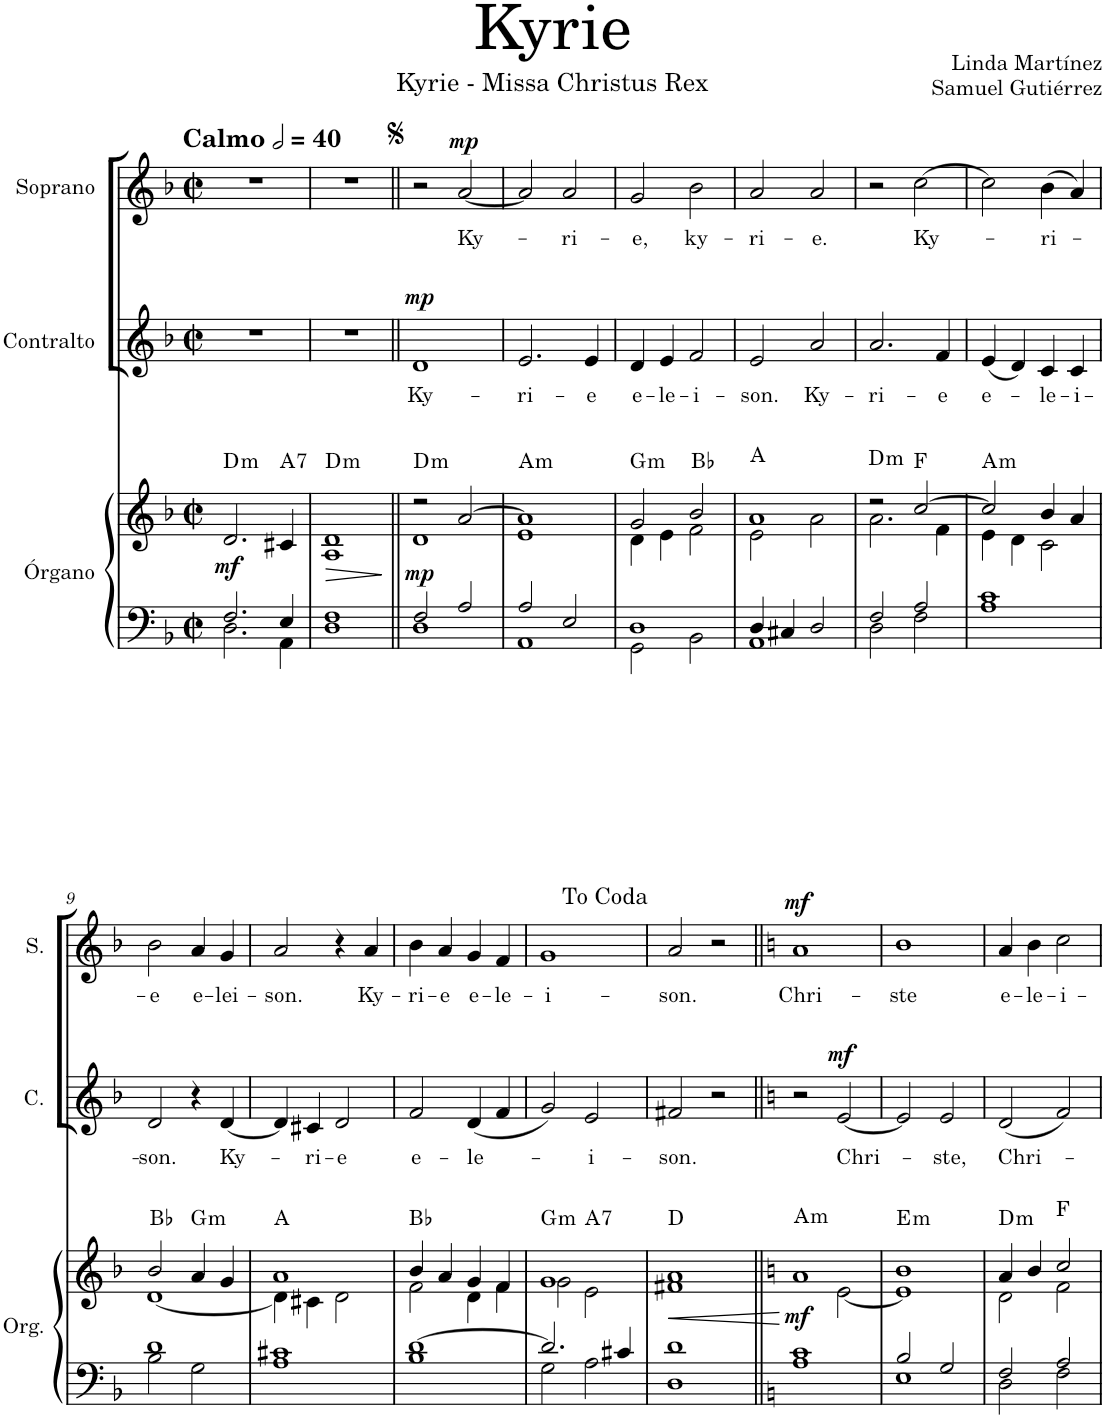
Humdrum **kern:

**kern	**kern	**dynam	**harte	**kern	**text	**dynam	**kern	**text	**dynam
*part3	*part3	*part3	*part3	*part2	*part2	*part2	*part1	*part1	*part1
*staff4	*staff3	*staff3/4	*	*staff2	*staff2	*staff2	*staff1	*staff1	*staff1
*I"Órgano	*	*	*	*I"Contralto	*	*	*I"Soprano	*	*
*	*	*	*	*I'C.	*	*	*I'S.	*	*
*clefF4	*clefG2	*	*	*clefG2	*	*	*clefG2	*	*
*k[b-]	*k[b-]	*	*	*k[b-]	*	*	*k[b-]	*	*
*M2/2	*M2/2	*	*	*M2/2	*	*	*M2/2	*	*
*met(c|)	*met(c|)	*	*	*met(c|)	*	*	*met(c|)	*	*
*MM80	*MM80	*	*	*MM80	*	*	*MM80	*	*
=1	=1	=1	=1	=1	=1	=1	=1	=1	=1
*^	*	*	*	*	*	*	*	*	*
!	!	!	!	!	!	!	!	!LO:TX:a:B:t=Calmo	!	!
!	!	!	!LO:DY:b	!LO:H:kt=m	!	!	!	!	!	!
2.F/	2.D\	2.d/	mf	D:min	1r	.	.	1r	.	.
!	!	!	!	!LO:H:kt=7	!	!	!	!	!	!
4E/	4AA\	4c#X/	.	A:7	.	.	.	.	.	.
=2	=2	=2	=2	=2	=2	=2	=2	=2	=2	=2
!	!	!	!LO:HP:b	!LO:H:kt=m	!	!	!	!	!	!
1F	1D	1A 1d	>	D:min	1r	.	.	1r	.	.
*v	*v	*	*	*	*	*	*	*	*	*
.	.	]	.	.	.	.	.	.	.
=3||	=3||	=3||	=3||	=3||	=3||	=3||	=3||	=3||	=3||
*^	*^	*	*	*	*	*	*	*	*
!	!	!	!	!LO:DY:b	!LO:H:kt=m	!	!LO:LY:b	!LO:DY:a	!	!	!
2F/	1D	2r	1d	mp	D:min	1d	Ky-	mp	2r	.	.
!	!	!	!	!	!	!	!	!	!	!LO:LY:b	!LO:DY:a
2A/	.	[2a/	.	.	.	.	.	.	[2a/	Ky-	mp
=4	=4	=4	=4	=4	=4	=4	=4	=4	=4	=4	=4
!	!	!	!	!	!LO:H:kt=m	!	!LO:LY:b	!	!	!	!
2A/	1AA	1a]	1e	.	A:min	2.e/	-ri-	.	2a/]	.	.
!	!	!	!	!	!	!	!	!	!	!LO:LY:b	!
2E/	.	.	.	.	.	.	.	.	2a/	-ri-	.
!	!	!	!	!	!	!	!LO:LY:b	!	!	!	!
.	.	.	.	.	.	4e/	-e	.	.	.	.
=5	=5	=5	=5	=5	=5	=5	=5	=5	=5	=5	=5
!	!	!	!	!	!LO:H:kt=m	!	!LO:LY:b	!	!	!LO:LY:b	!
1D	2GG\	2g/	4d\	.	G:min	4d/	e-	.	2g/	-e,	.
!	!	!	!	!	!	!	!LO:LY:b	!	!	!	!
.	.	.	4e\	.	.	4e/	-le-	.	.	.	.
!	!	!	!	!	!	!	!LO:LY:b	!	!	!LO:LY:b	!
.	2BB-\	2b-/	2f\	.	Bb:maj	2f/	-i-	.	2b-\	ky-	.
=6	=6	=6	=6	=6	=6	=6	=6	=6	=6	=6	=6
!	!	!	!	!	!	!	!LO:LY:b	!	!	!LO:LY:b	!
4D/	1AA	1a	2e\	.	A:maj	2e/	-son.	.	2a/	-ri-	.
4C#X/	.	.	.	.	.	.	.	.	.	.	.
!	!	!	!	!	!	!	!LO:LY:b	!	!	!LO:LY:b	!
2D/	.	.	2a\	.	.	2a/	Ky-	.	2a/	-e.	.
=7	=7	=7	=7	=7	=7	=7	=7	=7	=7	=7	=7
!	!	!	!	!	!LO:H:kt=m	!	!LO:LY:b	!	!	!	!
2F/	2D\	2r	2.a\	.	D:min	2.a/	-ri-	.	2r	.	.
!	!	!	!	!	!	!	!	!	!	!LO:LY:b	!
2A/	2F\	[2cc/	.	.	F:maj	.	.	.	[2cc\	Ky-	.
!	!	!	!	!	!	!	!LO:LY:b	!	!	!	!
.	.	.	4f\	.	.	4f/	-e	.	.	.	.
=8	=8	=8	=8	=8	=8	=8	=8	=8	=8	=8	=8
!	!	!	!	!	!LO:H:kt=m	!	!LO:LY:b	!	!	!	!
1c	1A	2cc/]	4e\	.	A:min	(4e/	e-	.	2cc\]	.	.
.	.	.	4d\	.	.	4d/)	.	.	.	.	.
!	!	!	!	!	!	!	!LO:LY:b	!	!	!LO:LY:b	!
.	.	4b-/	2c\	.	.	4c/	-le-	.	(4b-\	-ri-	.
!	!	!	!	!	!	!	!LO:LY:b	!	!	!	!
.	.	4a/	.	.	.	4c/	-i-	.	4a/)	.	.
!!LO:LB:g=z
=9	=9	=9	=9	=9	=9	=9	=9	=9	=9	=9	=9
!	!	!	!	!	!	!	!LO:LY:b	!	!	!LO:LY:b	!
1d	2B-\	2b-/	[1d	.	Bb:maj	2d/	-son.	.	2b-\	-e	.
!	!	!	!	!	!LO:H:kt=m	!	!	!	!	!LO:LY:b	!
.	2G\	4a/	.	.	G:min	4r	.	.	4a/	e-	.
!	!	!	!	!	!	!	!LO:LY:b	!	!	!LO:LY:b	!
.	.	4g/	.	.	.	[4d/	Ky-	.	4g/	-lei-	.
=10	=10	=10	=10	=10	=10	=10	=10	=10	=10	=10	=10
!	!	!	!	!	!	!	!	!	!	!LO:LY:b	!
1c#X	1A	1a	4d\]	.	A:maj	4d/]	.	.	2a/	-son.	.
!	!	!	!	!	!	!	!LO:LY:b	!	!	!	!
.	.	.	4c#X\	.	.	4c#X/	-ri-	.	.	.	.
!	!	!	!	!	!	!	!LO:LY:b	!	!	!	!
.	.	.	2d\	.	.	2d/	-e	.	4r	.	.
!	!	!	!	!	!	!	!	!	!	!LO:LY:b	!
.	.	.	.	.	.	.	.	.	4a/	Ky-	.
=11	=11	=11	=11	=11	=11	=11	=11	=11	=11	=11	=11
!	!	!	!	!	!	!	!LO:LY:b	!	!	!LO:LY:b	!
[1d	1B-	4b-/	2f\	.	Bb:maj	2f/	e-	.	4b-\	-ri-	.
!	!	!	!	!	!	!	!	!	!	!LO:LY:b	!
.	.	4a/	.	.	.	.	.	.	4a/	-e	.
!	!	!	!	!	!	!	!LO:LY:b	!	!	!LO:LY:b	!
.	.	4g/	4d\	.	.	(4d/	-le-	.	4g/	e-	.
!	!	!	!	!	!	!	!	!	!	!LO:LY:b	!
.	.	4f/	4f\	.	.	4f/	.	.	4f/	-le-	.
=12	=12	=12	=12	=12	=12	=12	=12	=12	=12	=12	=12
!	!	!	!	!	!LO:H:kt=m	!	!	!	!	!LO:LY:b	!
2.d/]	2G\	1g	2g\	.	G:min	2g/)	.	.	1g	-i-	.
!	!	!	!	!	!LO:H:kt=7	!	!LO:LY:b	!	!	!	!
.	2A\	.	2e\	.	A:7	2e/	-i-	.	.	.	.
4c#X/	.	.	.	.	.	.	.	.	.	.	.
=13	=13	=13	=13	=13	=13	=13	=13	=13	=13	=13	=13
!	!	!	!	!LO:HP:b	!	!	!LO:LY:b	!	!	!LO:LY:b	!
1d	1D	1a	1f#X	<	D:maj	2f#X/	-son.	.	2a/	-son.	.
.	.	.	.	.	.	2r	.	.	2r	.	.
*v	*v	*	*	*	*	*	*	*	*	*	*
*	*v	*v	*	*	*	*	*	*	*	*
.	.	[	.	.	.	.	.	.	.
=14||	=14||	=14||	=14||	=14||	=14||	=14||	=14||	=14||	=14||
*k[]	*k[]	*	*	*k[]	*	*	*k[]	*	*
*^	*^	*	*	*	*	*	*	*	*
!	!	!	!	!LO:DY:b	!LO:H:kt=m	!	!	!	!	!LO:LY:b	!LO:DY:a
1c	1A	1a	2ryy	mf	A:min	2r	.	.	1a	Chri-	mf
!	!	!	!	!	!	!	!LO:LY:b	!LO:DY:a	!	!	!
.	.	.	[2e\	.	.	[2e/	Chri-	mf	.	.	.
=15	=15	=15	=15	=15	=15	=15	=15	=15	=15	=15	=15
!	!	!	!	!	!LO:H:kt=m	!	!	!	!	!LO:LY:b	!
2B/	1E	1b	1e]	.	E:min	2e/]	.	.	1b	-ste	.
!	!	!	!	!	!	!	!LO:LY:b	!	!	!	!
2G/	.	.	.	.	.	2e/	-ste,	.	.	.	.
=16	=16	=16	=16	=16	=16	=16	=16	=16	=16	=16	=16
!	!	!	!	!	!LO:H:kt=m	!	!LO:LY:b	!	!	!LO:LY:b	!
2F/	2D\	4a/	2d\	.	D:min	(2d/	Chri-	.	4a/	e-	.
!	!	!	!	!	!	!	!	!	!	!LO:LY:b	!
.	.	4b/	.	.	.	.	.	.	4b\	-le-	.
!	!	!	!	!	!	!	!	!	!	!LO:LY:b	!
2A/	2F\	2cc/	2f\	.	F:maj	2f/)	.	.	2cc\	-i-	.
*v	*v	*	*	*	*	*	*	*	*	*	*
*	*v	*v	*	*	*	*	*	*	*	*
=	=	=	=	=	=	=	=	=	=
*-	*-	*-	*-	*-	*-	*-	*-	*-	*-
